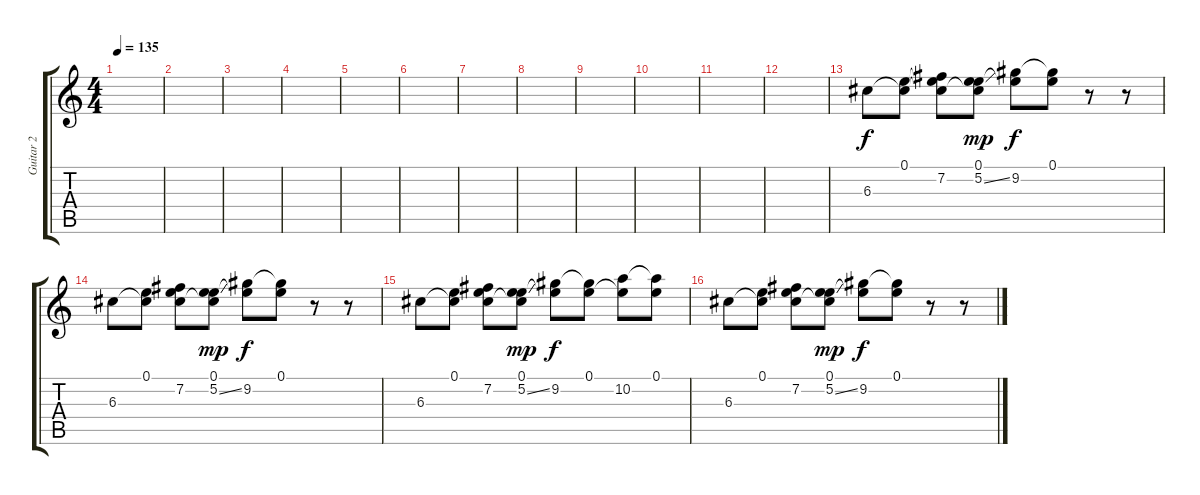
\track ("Guitar 2" "Guitar 2") {instrument electricguitarmuted}
\staff {score tabs}
\tuning (E4 B3 G3 D3 A2 E2) {hide}
\ts (4 4)
\tempo 135
\clef g2
\ks c
|
|
|
|
|
|
|
|
|
|
|
|
6.3.8 (0.1 6.3{t}).8 (0.1{t} 7.2 6.3{t}).8 (0.1 5.2{ss} 6.3{t}).8{dy mp} (0.1{t} 9.2).8{dy f} (0.1 9.2{t}).8 r.8 r.8 |
6.3.8 (0.1 6.3{t}).8 (0.1{t} 7.2 6.3{t}).8 (0.1 5.2{ss} 6.3{t}).8{dy mp} (0.1{t} 9.2).8{dy f} (0.1 9.2{t}).8 r.8 r.8 |
6.3.8 (0.1 6.3{t}).8 (0.1{t} 7.2 6.3{t}).8 (0.1 5.2{ss} 6.3{t}).8{dy mp} (0.1{t} 9.2).8{dy f} (0.1 9.2{t}).8 (0.1{t} 10.2).8 (0.1 10.2{t}).8 |
6.3.8 (0.1 6.3{t}).8 (0.1{t} 7.2 6.3{t}).8 (0.1 5.2{ss} 6.3{t}).8{dy mp} (0.1{t} 9.2).8{dy f} (0.1 9.2{t}).8 r.8 r.8
